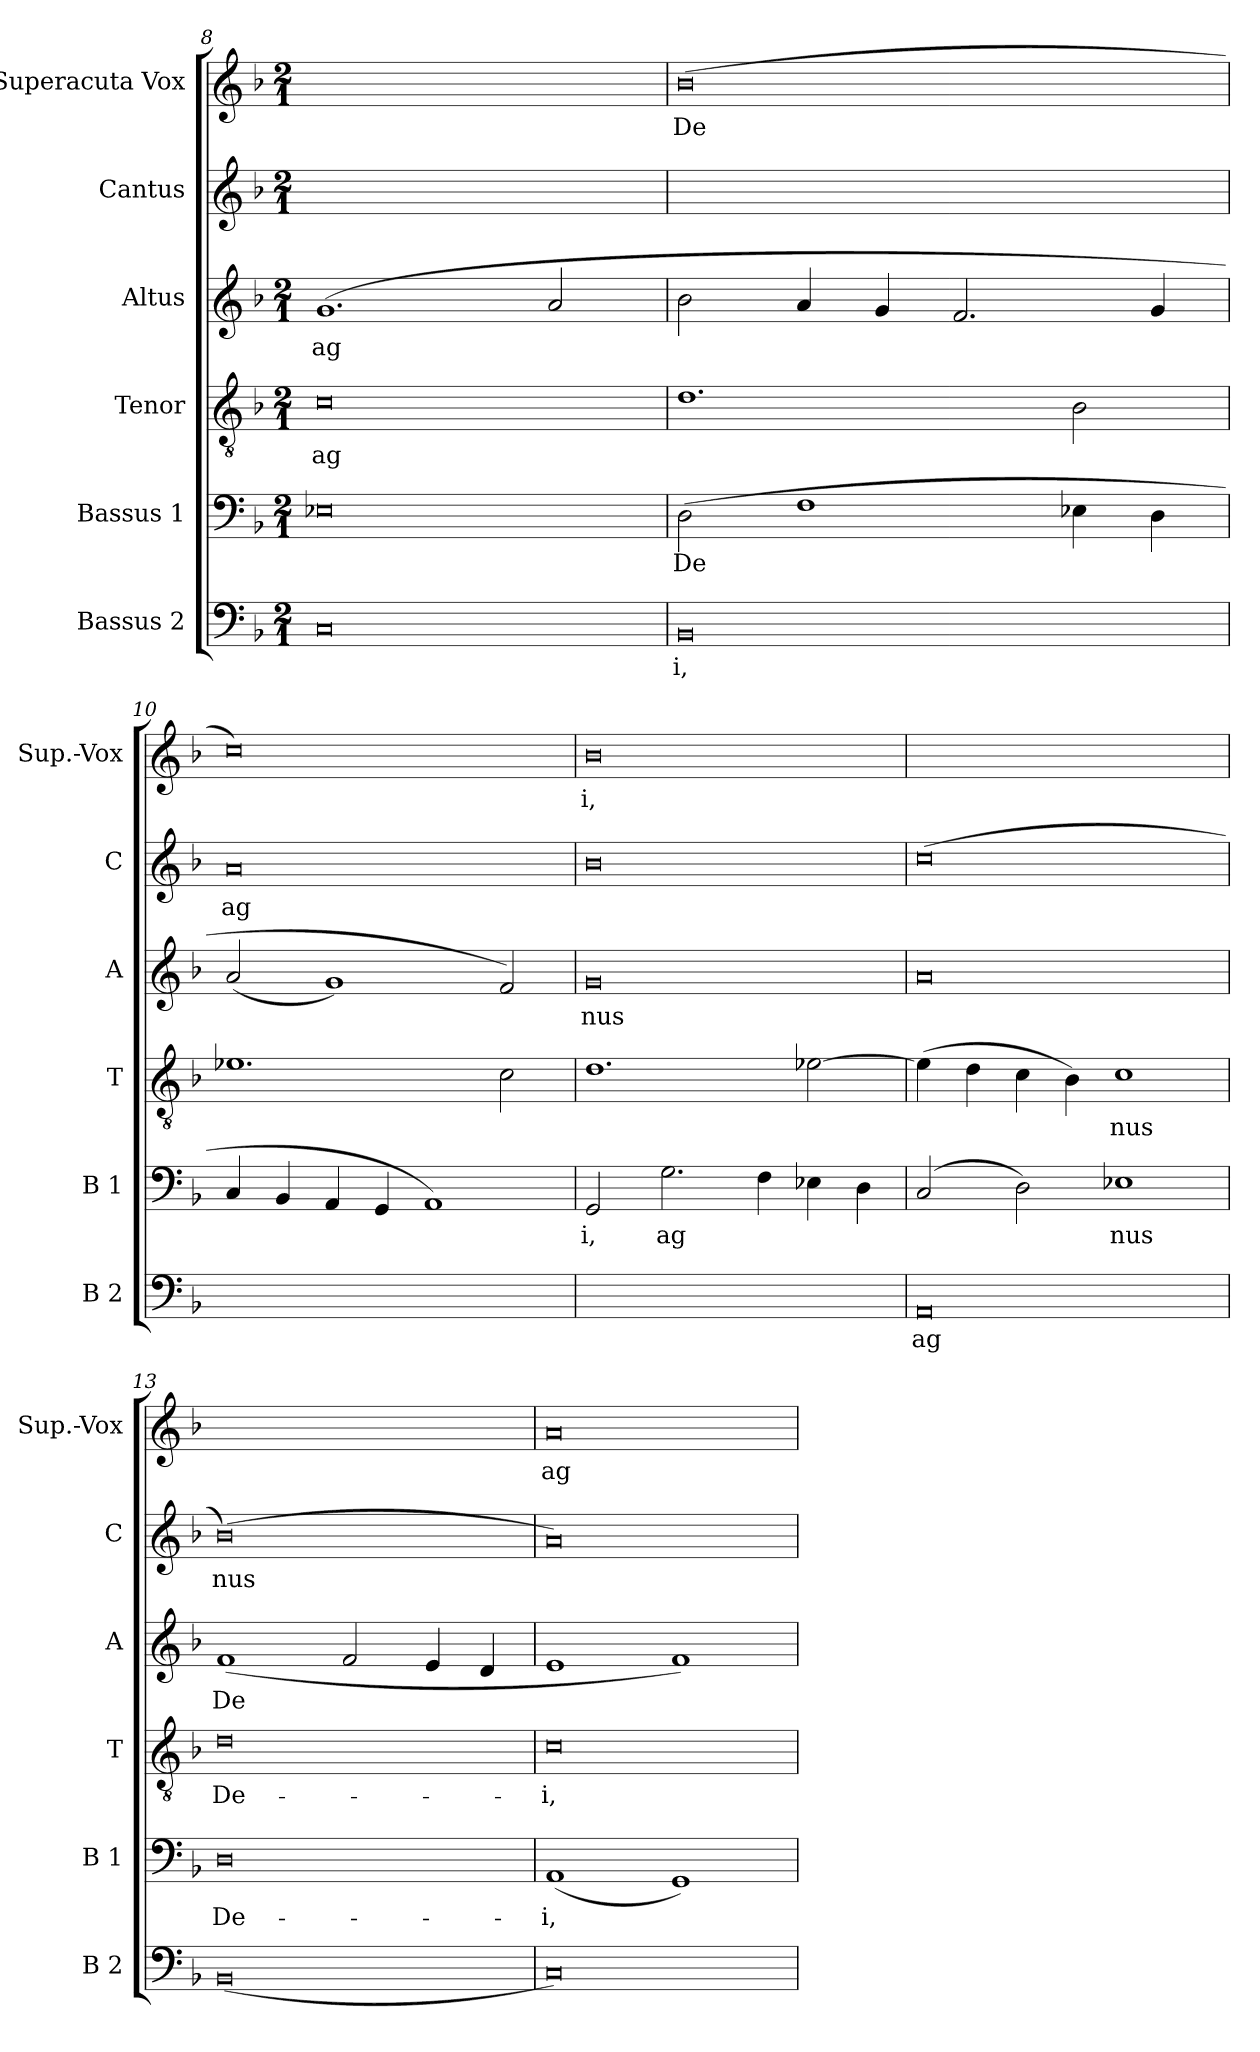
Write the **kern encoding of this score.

**kern	**text	**kern	**text	**kern	**text	**kern	**text	**kern	**text	**kern	**text
*part6	*part6	*part5	*part5	*part4	*part4	*part3	*part3	*part2	*part2	*part1	*part1
*staff6	*staff6	*staff5	*staff5	*staff4	*staff4	*staff3	*staff3	*staff2	*staff2	*staff1	*staff1
*I"Bassus 2	*	*I"Bassus 1	*	*I"Tenor	*	*I"Altus	*	*I"Cantus	*	*I"Superacuta Vox	*
*I'B 2	*	*I'B 1	*	*I'T	*	*I'A	*	*I'C	*	*I'Sup.-Vox	*
*clefF4	*	*clefF4	*	*clefGv2	*	*clefG2	*	*clefG2	*	*clefG2	*
*k[b-]	*	*k[b-]	*	*k[b-]	*	*k[b-]	*	*k[b-]	*	*k[b-]	*
*M2/1	*	*M2/1	*	*M2/1	*	*M2/1	*	*M2/1	*	*M2/1	*
=8	=8	=8	=8	=8	=8	=8	=8	=8	=8	=8	=8
!	!	!	!	!	!LO:LY:b	!	!LO:LY:b	!	!	!	!
0C	.	0E-X	.	0c	ag	(1.g	ag	0ryy	.	0ryy	.
.	.	.	.	.	.	2a/	.	.	.	.	.
=9	=9	=9	=9	=9	=9	=9	=9	=9	=9	=9	=9
!	!LO:LY:b	!	!LO:LY:b	!	!	!	!	!	!	!	!LO:LY:b
0BB-	i,	(2D\	De	1.d	.	2b-\	.	0ryy	.	(0b-	De
.	.	1F	.	.	.	4a/	.	.	.	.	.
.	.	.	.	.	.	4g/	.	.	.	.	.
.	.	.	.	.	.	2.f/	.	.	.	.	.
.	.	4E-X\	.	2B-\	.	.	.	.	.	.	.
.	.	4D\	.	.	.	4g/	.	.	.	.	.
=10	=10	=10	=10	=10	=10	=10	=10	=10	=10	=10	=10
!	!	!	!	!	!	!	!	!	!LO:LY:b	!	!
0ryy	.	4C/	.	1.e-X	.	(2a/	.	0a	ag	0cc)	.
.	.	4BB-/	.	.	.	.	.	.	.	.	.
.	.	4AA/	.	.	.	1g)	.	.	.	.	.
.	.	4GG/	.	.	.	.	.	.	.	.	.
.	.	1AA)	.	.	.	.	.	.	.	.	.
.	.	.	.	2c\	.	2f/)	.	.	.	.	.
!!LO:LB:g=z
=11	=11	=11	=11	=11	=11	=11	=11	=11	=11	=11	=11
!	!	!	!LO:LY:b	!	!	!	!LO:LY:b	!	!	!	!LO:LY:b
0ryy	.	2GG/	i,	1.d	.	0g	nus	0b-	.	0b-	i,
!	!	!	!LO:LY:b	!	!	!	!	!	!	!	!
.	.	2.G\	ag	.	.	.	.	.	.	.	.
.	.	4F\	.	.	.	.	.	.	.	.	.
.	.	4E-X\	.	[2e-X\	.	.	.	.	.	.	.
.	.	4D\	.	.	.	.	.	.	.	.	.
!!LO:PB:g=z
=12	=12	=12	=12	=12	=12	=12	=12	=12	=12	=12	=12
!	!LO:LY:b	!	!	!	!	!	!LO:LY:b	!	!LO:LY:b	!	!
0AA	ag	(2C/	.	(4e-\]	.	0a	_	(0cc	_-	0ryy	.
.	.	.	.	4d\	.	.	.	.	.	.	.
.	.	2D\)	.	4c\	.	.	.	.	.	.	.
.	.	.	.	4B-\)	.	.	.	.	.	.	.
!	!	!	!LO:LY:b	!	!LO:LY:b	!	!	!	!	!	!
.	.	1E-X	nus	1c	nus	.	.	.	.	.	.
=13	=13	=13	=13	=13	=13	=13	=13	=13	=13	=13	=13
!	!	!	!LO:LY:b	!	!LO:LY:b	!	!LO:LY:b	!	!LO:LY:b	!	!
(0BB-	.	0D	De-	0d	De-	(1f	De	(0b-)	nus	0ryy	.
.	.	.	.	.	.	2f/	.	.	.	.	.
.	.	.	.	.	.	4e/	.	.	.	.	.
.	.	.	.	.	.	4d/	.	.	.	.	.
=14	=14	=14	=14	=14	=14	=14	=14	=14	=14	=14	=14
!	!	!	!LO:LY:b	!	!LO:LY:b	!	!	!	!	!	!LO:LY:b
0C)	.	(1AA	i,	0c	i,	1e	.	0a)	.	0a	ag
.	.	1GG)	.	.	.	1f)	.	.	.	.	.
=	=	=	=	=	=	=	=	=	=	=	=
*-	*-	*-	*-	*-	*-	*-	*-	*-	*-	*-	*-
